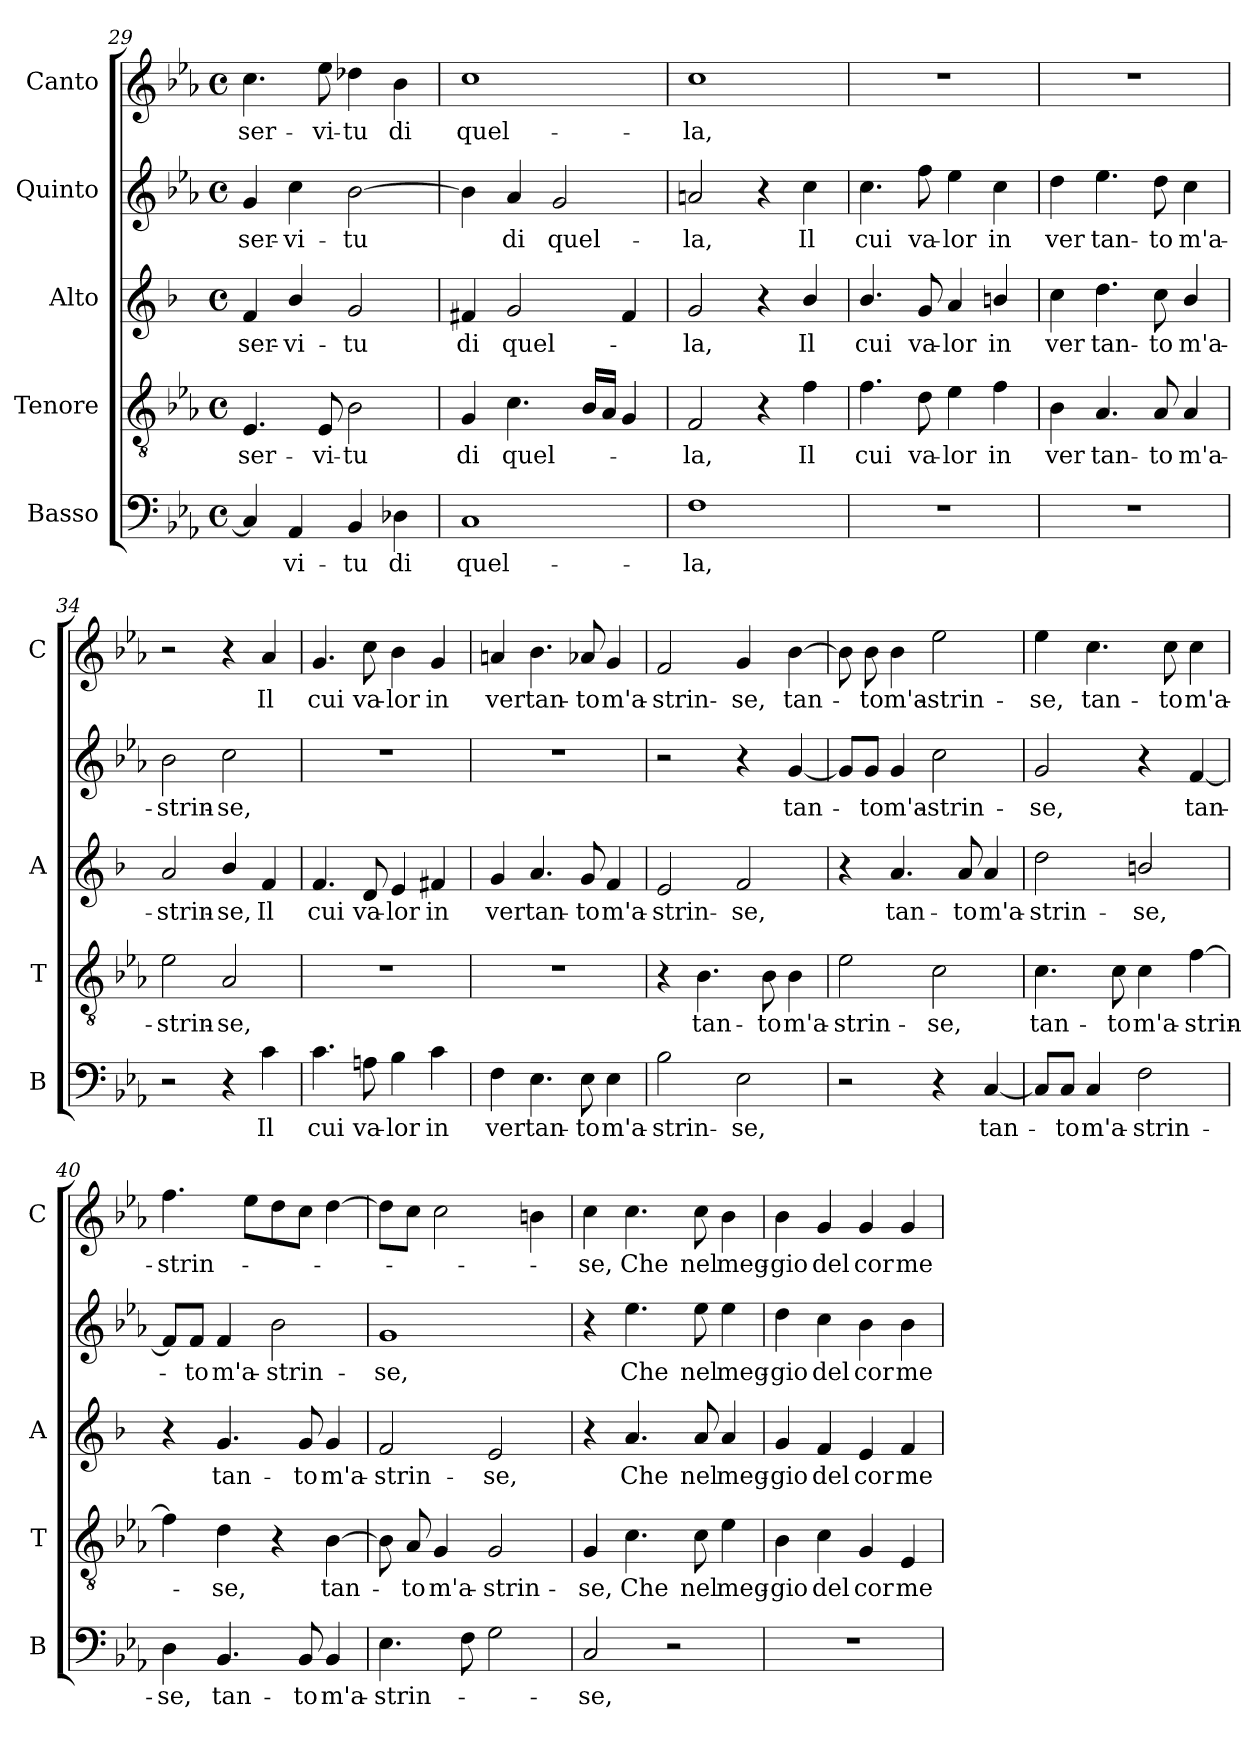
**kern	**text	**kern	**text	**kern	**text	**kern	**text	**kern	**text
*part5	*part5	*part4	*part4	*part3	*part3	*part2	*part2	*part1	*part1
*staff5	*staff5	*staff4	*staff4	*staff3	*staff3	*staff2	*staff2	*staff1	*staff1
*I"Basso	*	*I"Tenore	*	*I"Alto	*	*I"Quinto	*	*I"Canto	*
*I'B	*	*I'T	*	*I'A	*	*	*	*I'C	*
*clefF4	*	*clefGv2	*	*clefG2	*	*clefG2	*	*clefG2	*
*	*	*	*	*ITrd1c2	*	*	*	*	*
*k[b-e-a-]	*	*k[b-e-a-]	*	*k[b-e-a-]	*	*k[b-e-a-]	*	*k[b-e-a-]	*
*E-:	*	*E-:	*	*E-:	*	*E-:	*	*E-:	*
*M4/4	*	*M4/4	*	*M4/4	*	*M4/4	*	*M4/4	*
*met(c)	*	*met(c)	*	*met(c)	*	*met(c)	*	*met(c)	*
=29	=29	=29	=29	=29	=29	=29	=29	=29	=29
!	!	!	!LO:LY:b	!	!LO:LY:b	!	!LO:LY:b	!	!LO:LY:b
4C/]	.	4.E-/	ser-	4e-/	ser-	4g/	ser-	4.cc\	ser-
!	!LO:LY:b	!	!	!	!LO:LY:b	!	!LO:LY:b	!	!
4AA-/	-vi-	.	.	4a-/	-vi-	4cc\	-vi-	.	.
!	!	!	!LO:LY:b	!	!	!	!	!	!LO:LY:b
.	.	8E-/	-vi-	.	.	.	.	8ee-\	-vi-
!	!LO:LY:b	!	!LO:LY:b	!	!LO:LY:b	!	!LO:LY:b	!	!LO:LY:b
4BB-/	-tu	2B-\	-tu	2f/	-tu	[2b-\	-tu	4dd-X\	-tu
!	!LO:LY:b	!	!	!	!	!	!	!	!LO:LY:b
4D-X\	di	.	.	.	.	.	.	4b-\	di
=30	=30	=30	=30	=30	=30	=30	=30	=30	=30
!	!LO:LY:b	!	!LO:LY:b	!	!LO:LY:b	!	!	!	!LO:LY:b
1C	quel-	4G/	di	4en/	di	4b-\]	.	1cc	quel-
!	!	!	!LO:LY:b	!	!LO:LY:b	!	!LO:LY:b	!	!
.	.	4.c\	quel-	2f/	quel-	4a-/	di	.	.
!	!	!	!	!	!	!	!LO:LY:b	!	!
.	.	.	.	.	.	2g/	quel-	.	.
.	.	16B-/LL	.	.	.	.	.	.	.
.	.	16A-/JJ	.	.	.	.	.	.	.
.	.	4G/	.	4e/	.	.	.	.	.
=31	=31	=31	=31	=31	=31	=31	=31	=31	=31
!	!LO:LY:b	!	!LO:LY:b	!	!LO:LY:b	!	!LO:LY:b	!	!LO:LY:b
1F	-la,	2F/	-la,	2f/	-la,	2an/	-la,	1cc	-la,
.	.	4r	.	4r	.	4r	.	.	.
!	!	!	!LO:LY:b	!	!LO:LY:b	!	!LO:LY:b	!	!
.	.	4f\	Il	4a-/	Il	4cc\	Il	.	.
=32	=32	=32	=32	=32	=32	=32	=32	=32	=32
!	!	!	!LO:LY:b	!	!LO:LY:b	!	!LO:LY:b	!	!
1r	.	4.f\	cui	4.a-/	cui	4.cc\	cui	1r	.
!	!	!	!LO:LY:b	!	!LO:LY:b	!	!LO:LY:b	!	!
.	.	8d\	va-	8f/	va-	8ff\	va-	.	.
!	!	!	!LO:LY:b	!	!LO:LY:b	!	!LO:LY:b	!	!
.	.	4e-\	-lor	4g/	-lor	4ee-\	-lor	.	.
!	!	!	!LO:LY:b	!	!LO:LY:b	!	!LO:LY:b	!	!
.	.	4f\	in	4an/	in	4cc\	in	.	.
!!LO:LB:g=z
=33	=33	=33	=33	=33	=33	=33	=33	=33	=33
!	!	!	!LO:LY:b	!	!LO:LY:b	!	!LO:LY:b	!	!
1r	.	4B-\	ver	4b-\	ver	4dd\	ver	1r	.
!	!	!	!LO:LY:b	!	!LO:LY:b	!	!LO:LY:b	!	!
.	.	4.A-/	tan-	4.cc\	tan-	4.ee-\	tan-	.	.
!	!	!	!LO:LY:b	!	!LO:LY:b	!	!LO:LY:b	!	!
.	.	8A-/	-to	8b-\	-to	8dd\	-to	.	.
!	!	!	!LO:LY:b	!	!LO:LY:b	!	!LO:LY:b	!	!
.	.	4A-/	m'a-	4a-/	m'a-	4cc\	m'a-	.	.
=34	=34	=34	=34	=34	=34	=34	=34	=34	=34
!	!	!	!LO:LY:b	!	!LO:LY:b	!	!LO:LY:b	!	!
2r	.	2e-\	-strin-	2g/	-strin-	2b-\	-strin-	2r	.
!	!	!	!LO:LY:b	!	!LO:LY:b	!	!LO:LY:b	!	!
4r	.	2A-/	-se,	4a-/	-se,	2cc\	-se,	4r	.
!	!LO:LY:b	!	!	!	!LO:LY:b	!	!	!	!LO:LY:b
4c\	Il	.	.	4e-/	Il	.	.	4a-/	Il
=35	=35	=35	=35	=35	=35	=35	=35	=35	=35
!	!LO:LY:b	!	!	!	!LO:LY:b	!	!	!	!LO:LY:b
4.c\	cui	1r	.	4.e-/	cui	1r	.	4.g/	cui
!	!LO:LY:b	!	!	!	!LO:LY:b	!	!	!	!LO:LY:b
8An\	va-	.	.	8c/	va-	.	.	8cc\	va-
!	!LO:LY:b	!	!	!	!LO:LY:b	!	!	!	!LO:LY:b
4B-\	-lor	.	.	4d/	-lor	.	.	4b-\	-lor
!	!LO:LY:b	!	!	!	!LO:LY:b	!	!	!	!LO:LY:b
4c\	in	.	.	4en/	in	.	.	4g/	in
=36	=36	=36	=36	=36	=36	=36	=36	=36	=36
!	!LO:LY:b	!	!	!	!LO:LY:b	!	!	!	!LO:LY:b
4F\	ver	1r	.	4f/	ver	1r	.	4an/	ver
!	!LO:LY:b	!	!	!	!LO:LY:b	!	!	!	!LO:LY:b
4.E-\	tan-	.	.	4.g/	tan-	.	.	4.b-\	tan-
!	!LO:LY:b	!	!	!	!LO:LY:b	!	!	!	!LO:LY:b
8E-\	-to	.	.	8f/	-to	.	.	8a-X/	-to
!	!LO:LY:b	!	!	!	!LO:LY:b	!	!	!	!LO:LY:b
4E-\	m'a-	.	.	4e-/	m'a-	.	.	4g/	m'a-
=37	=37	=37	=37	=37	=37	=37	=37	=37	=37
!	!LO:LY:b	!	!	!	!LO:LY:b	!	!	!	!LO:LY:b
2B-\	-strin-	4r	.	2d/	-strin-	2r	.	2f/	-strin-
!	!	!	!LO:LY:b	!	!	!	!	!	!
.	.	4.B-\	tan-	.	.	.	.	.	.
!	!LO:LY:b	!	!	!	!LO:LY:b	!	!	!	!LO:LY:b
2E-\	-se,	.	.	2e-/	-se,	4r	.	4g/	-se,
!	!	!	!LO:LY:b	!	!	!	!	!	!
.	.	8B-\	-to	.	.	.	.	.	.
!	!	!	!LO:LY:b	!	!	!	!LO:LY:b	!	!LO:LY:b
.	.	4B-\	m'a-	.	.	[4g/	tan-	[4b-\	tan-
=38	=38	=38	=38	=38	=38	=38	=38	=38	=38
!	!	!	!LO:LY:b	!	!	!	!	!	!
2r	.	2e-\	-strin-	4r	.	8g/L]	.	8b-\]	.
!	!	!	!	!	!	!	!LO:LY:b	!	!LO:LY:b
.	.	.	.	.	.	8g/J	-to	8b-\	-to
!	!	!	!	!	!LO:LY:b	!	!LO:LY:b	!	!LO:LY:b
.	.	.	.	4.g/	tan-	4g/	m'a-	4b-\	m'a-
!	!	!	!LO:LY:b	!	!	!	!LO:LY:b	!	!LO:LY:b
4r	.	2c\	-se,	.	.	2cc\	-strin-	2ee-\	-strin-
!	!	!	!	!	!LO:LY:b	!	!	!	!
.	.	.	.	8g/	-to	.	.	.	.
!	!LO:LY:b	!	!	!	!LO:LY:b	!	!	!	!
[4C/	tan-	.	.	4g/	m'a-	.	.	.	.
!!LO:PB:g=z
=39	=39	=39	=39	=39	=39	=39	=39	=39	=39
!	!	!	!LO:LY:b	!	!LO:LY:b	!	!LO:LY:b	!	!LO:LY:b
8C/L]	.	4.c\	tan-	2cc\	-strin-	2g/	-se,	4ee-\	-se,
!	!LO:LY:b	!	!	!	!	!	!	!	!
8C/J	-to	.	.	.	.	.	.	.	.
!	!LO:LY:b	!	!	!	!	!	!	!	!LO:LY:b
4C/	m'a-	.	.	.	.	.	.	4.cc\	tan-
!	!	!	!LO:LY:b	!	!	!	!	!	!
.	.	8c\	-to	.	.	.	.	.	.
!	!LO:LY:b	!	!LO:LY:b	!	!LO:LY:b	!	!	!	!
2F\	-strin-	4c\	m'a-	2an/	-se,	4r	.	.	.
!	!	!	!	!	!	!	!	!	!LO:LY:b
.	.	.	.	.	.	.	.	8cc\	-to
!	!	!	!LO:LY:b	!	!	!	!LO:LY:b	!	!LO:LY:b
.	.	[4f\	-strin-	.	.	[4f/	tan-	4cc\	m'a-
=40	=40	=40	=40	=40	=40	=40	=40	=40	=40
!	!LO:LY:b	!	!	!	!	!	!	!	!LO:LY:b
4D\	-se,	4f\]	.	4r	.	8f/L]	.	4.ff\	-strin-
!	!	!	!	!	!	!	!LO:LY:b	!	!
.	.	.	.	.	.	8f/J	-to	.	.
!	!LO:LY:b	!	!LO:LY:b	!	!LO:LY:b	!	!LO:LY:b	!	!
4.BB-/	tan-	4d\	-se,	4.f/	tan-	4f/	m'a-	.	.
.	.	.	.	.	.	.	.	8ee-\L	.
!	!	!	!	!	!	!	!LO:LY:b	!	!
.	.	4r	.	.	.	2b-\	-strin-	8dd\	.
!	!LO:LY:b	!	!	!	!LO:LY:b	!	!	!	!
8BB-/	-to	.	.	8f/	-to	.	.	8cc\J	.
!	!LO:LY:b	!	!LO:LY:b	!	!LO:LY:b	!	!	!	!
4BB-/	m'a-	[4B-\	tan-	4f/	m'a-	.	.	[4dd\	.
=41	=41	=41	=41	=41	=41	=41	=41	=41	=41
!	!LO:LY:b	!	!	!	!LO:LY:b	!	!LO:LY:b	!	!
4.E-\	-strin-	8B-\]	.	2e-/	-strin-	1g	-se,	8dd\L]	.
!	!	!	!LO:LY:b	!	!	!	!	!	!
.	.	8A-/	-to	.	.	.	.	8cc\J	.
!	!	!	!LO:LY:b	!	!	!	!	!	!
.	.	4G/	m'a-	.	.	.	.	2cc\	.
8F\	.	.	.	.	.	.	.	.	.
!	!	!	!LO:LY:b	!	!LO:LY:b	!	!	!	!
2G\	.	2G/	-strin-	2d/	-se,	.	.	.	.
.	.	.	.	.	.	.	.	4bn\	.
=42	=42	=42	=42	=42	=42	=42	=42	=42	=42
!	!LO:LY:b	!	!LO:LY:b	!	!	!	!	!	!LO:LY:b
2C/	-se,	4G/	-se,	4r	.	4r	.	4cc\	-se,
!	!	!	!LO:LY:b	!	!LO:LY:b	!	!LO:LY:b	!	!LO:LY:b
.	.	4.c\	Che	4.g/	Che	4.ee-\	Che	4.cc\	Che
2r	.	.	.	.	.	.	.	.	.
!	!	!	!LO:LY:b	!	!LO:LY:b	!	!LO:LY:b	!	!LO:LY:b
.	.	8c\	nel	8g/	nel	8ee-\	nel	8cc\	nel
!	!	!	!LO:LY:b	!	!LO:LY:b	!	!LO:LY:b	!	!LO:LY:b
.	.	4e-\	meg-	4g/	meg-	4ee-\	meg-	4b-\	meg-
=43	=43	=43	=43	=43	=43	=43	=43	=43	=43
!	!	!	!LO:LY:b	!	!LO:LY:b	!	!LO:LY:b	!	!LO:LY:b
1r	.	4B-\	-gio	4f/	-gio	4dd\	-gio	4b-\	-gio
!	!	!	!LO:LY:b	!	!LO:LY:b	!	!LO:LY:b	!	!LO:LY:b
.	.	4c\	del	4e-/	del	4cc\	del	4g/	del
!	!	!	!LO:LY:b	!	!LO:LY:b	!	!LO:LY:b	!	!LO:LY:b
.	.	4G/	cor	4d/	cor	4b-\	cor	4g/	cor
!	!	!	!LO:LY:b	!	!LO:LY:b	!	!LO:LY:b	!	!LO:LY:b
.	.	4E-/	me	4e-/	me	4b-\	me	4g/	me
=	=	=	=	=	=	=	=	=	=
*-	*-	*-	*-	*-	*-	*-	*-	*-	*-
